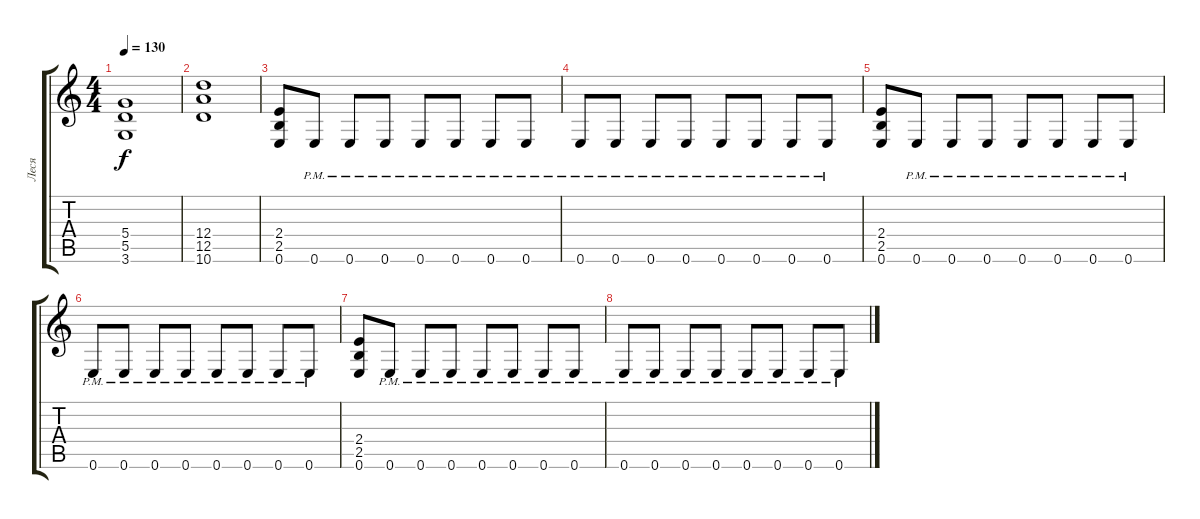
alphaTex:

\track ("Леся" "Леся") {instrument overdrivenguitar}
\staff {score tabs}
\tuning (E4 B3 G3 D3 A2 E2) {hide}
\ts (4 4)
\tempo 130
\clef g2
\ks c
(5.4 5.5 3.6).1{dy f} |
(12.4 12.5 10.6).1 |
(2.4 2.5 0.6).8 0.6{pm}.8 0.6{pm}.8 0.6{pm}.8 0.6{pm}.8 0.6{pm}.8 0.6{pm}.8 0.6{pm}.8 |
0.6{pm}.8 0.6{pm}.8 0.6{pm}.8 0.6{pm}.8 0.6{pm}.8 0.6{pm}.8 0.6{pm}.8 0.6{pm}.8 |
(2.4 2.5 0.6).8 0.6{pm}.8 0.6{pm}.8 0.6{pm}.8 0.6{pm}.8 0.6{pm}.8 0.6{pm}.8 0.6{pm}.8 |
0.6{pm}.8 0.6{pm}.8 0.6{pm}.8 0.6{pm}.8 0.6{pm}.8 0.6{pm}.8 0.6{pm}.8 0.6{pm}.8 |
(2.4 2.5 0.6).8 0.6{pm}.8 0.6{pm}.8 0.6{pm}.8 0.6{pm}.8 0.6{pm}.8 0.6{pm}.8 0.6{pm}.8 |
0.6{pm}.8 0.6{pm}.8 0.6{pm}.8 0.6{pm}.8 0.6{pm}.8 0.6{pm}.8 0.6{pm}.8 0.6{pm}.8
